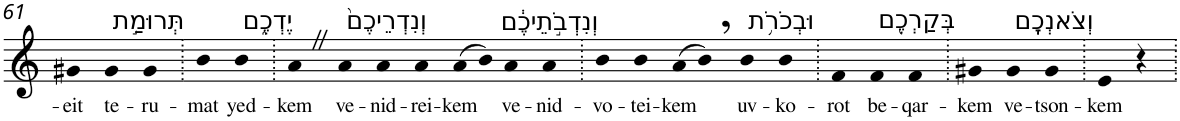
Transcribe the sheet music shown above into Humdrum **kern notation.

**kern	**text
*part1	*part1
*staff1	*staff1
*I"Piano	*
*I'Pno	*
!!LO:PB:g=z
*clefG2	*
*k[]	*
=61	=61
!	!LO:LY:b
4g#X	-eit
!LO:TX:a:t=תְּרוּמַ֣ת	!
!	!LO:LY:b
4g#	te-
!	!LO:LY:b
4g#	-ru-
=62.	=62.
!	!LO:LY:b
4b	-mat
!LO:TX:a:t=יֶדְכֶ֑ם	!
!	!LO:LY:b
4b	yed-
=63.	=63.
!	!LO:LY:b
4aZ	-kem
!LO:TX:a:t=וְנִדְרֵיכֶם֙	!
!	!LO:LY:b
4a	ve-
!	!LO:LY:b
4a	-nid-
!	!LO:LY:b
4a	-rei-
!	!LO:LY:b
(8a	-kem
8b)	.
!LO:TX:a:t=וְנִדְבֹ֣תֵיכֶ֔ם	!
!	!LO:LY:b
4a	ve-
!	!LO:LY:b
4a	-nid-
=64.	=64.
!	!LO:LY:b
4b	-vo-
!	!LO:LY:b
4b	-tei-
!	!LO:LY:b
(8a	-kem
8b,)	.
!LO:TX:a:t=וּבְכֹרֹ֥ת	!
!	!LO:LY:b
4b	uv-
!	!LO:LY:b
4b	-ko-
=65.	=65.
!	!LO:LY:b
4f	-rot
!LO:TX:a:t=בְּקַרְכֶ֖ם	!
!	!LO:LY:b
4f	be-
!	!LO:LY:b
4f	-qar-
=66.	=66.
!	!LO:LY:b
4g#X	-kem
!LO:TX:a:t=וְצֹאנְכֶֽם	!
!	!LO:LY:b
4g#	ve-
!	!LO:LY:b
4g#	-tson-
=67.	=67.
!	!LO:LY:b
4e	-kem
4r	.
=.	=.
*-	*-
